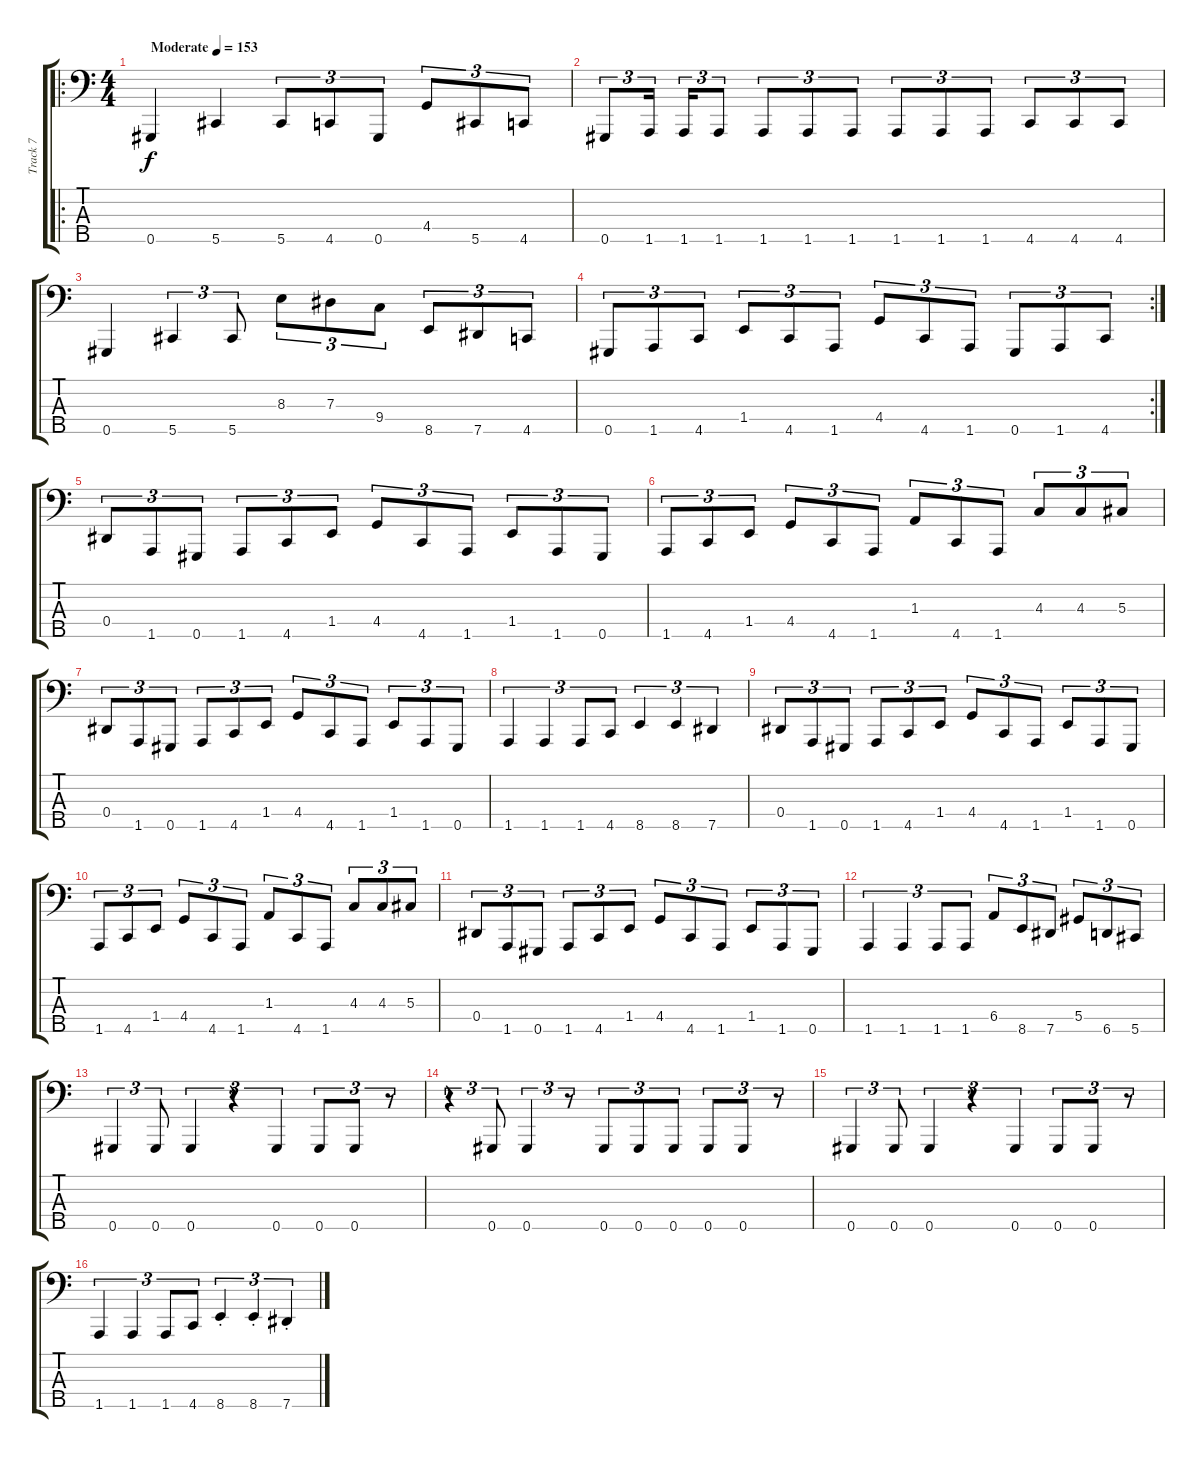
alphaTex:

\track ("Track 7" "Track 7") {instrument electricbassfinger}
\staff {score tabs}
\tuning (Gb2 Db2 Ab1 Eb1 Ab0) {hide}
\ro
\ts (4 4)
\tempo (153 "Moderate")
\clef f4
\ks c
0.5.4{dy f instrument electricbassfinger} 5.5.4 5.5.8{tu (3 2)} 4.5.8{tu (3 2)} 0.5.8{tu (3 2)} 4.4.8{tu (3 2)} 5.5.8{tu (3 2)} 4.5.8{tu (3 2)} |
0.5.8{tu (3 2)} 1.5.16{tu (3 2) beam splitsecondary} 1.5.16{tu (3 2)} 1.5.8{tu (3 2)} 1.5.8{tu (3 2)} 1.5.8{tu (3 2)} 1.5.8{tu (3 2)} 1.5.8{tu (3 2)} 1.5.8{tu (3 2)} 1.5.8{tu (3 2)} 4.5.8{tu (3 2)} 4.5.8{tu (3 2)} 4.5.8{tu (3 2)} |
0.5.4 5.5.4{tu (3 2)} 5.5.8{tu (3 2)} 8.3.8{tu (3 2)} 7.3.8{tu (3 2)} 9.4.8{tu (3 2)} 8.5.8{tu (3 2)} 7.5.8{tu (3 2)} 4.5.8{tu (3 2)} |
\rc 2
0.5.8{tu (3 2)} 1.5.8{tu (3 2)} 4.5.8{tu (3 2)} 1.4.8{tu (3 2)} 4.5.8{tu (3 2)} 1.5.8{tu (3 2)} 4.4.8{tu (3 2)} 4.5.8{tu (3 2)} 1.5.8{tu (3 2)} 0.5.8{tu (3 2)} 1.5.8{tu (3 2)} 4.5.8{tu (3 2)} |
0.4.8{tu (3 2)} 1.5.8{tu (3 2)} 0.5.8{tu (3 2)} 1.5.8{tu (3 2)} 4.5.8{tu (3 2)} 1.4.8{tu (3 2)} 4.4.8{tu (3 2)} 4.5.8{tu (3 2)} 1.5.8{tu (3 2)} 1.4.8{tu (3 2)} 1.5.8{tu (3 2)} 0.5.8{tu (3 2)} |
1.5.8{tu (3 2)} 4.5.8{tu (3 2)} 1.4.8{tu (3 2)} 4.4.8{tu (3 2)} 4.5.8{tu (3 2)} 1.5.8{tu (3 2)} 1.3.8{tu (3 2)} 4.5.8{tu (3 2)} 1.5.8{tu (3 2)} 4.3.8{tu (3 2)} 4.3.8{tu (3 2)} 5.3.8{tu (3 2)} |
0.4.8{tu (3 2)} 1.5.8{tu (3 2)} 0.5.8{tu (3 2)} 1.5.8{tu (3 2)} 4.5.8{tu (3 2)} 1.4.8{tu (3 2)} 4.4.8{tu (3 2)} 4.5.8{tu (3 2)} 1.5.8{tu (3 2)} 1.4.8{tu (3 2)} 1.5.8{tu (3 2)} 0.5.8{tu (3 2)} |
1.5.4{tu (3 2)} 1.5.4{tu (3 2)} 1.5.8{tu (3 2)} 4.5.8{tu (3 2)} 8.5.4{tu (3 2)} 8.5.4{tu (3 2)} 7.5.4{tu (3 2)} |
0.4.8{tu (3 2)} 1.5.8{tu (3 2)} 0.5.8{tu (3 2)} 1.5.8{tu (3 2)} 4.5.8{tu (3 2)} 1.4.8{tu (3 2)} 4.4.8{tu (3 2)} 4.5.8{tu (3 2)} 1.5.8{tu (3 2)} 1.4.8{tu (3 2)} 1.5.8{tu (3 2)} 0.5.8{tu (3 2)} |
1.5.8{tu (3 2)} 4.5.8{tu (3 2)} 1.4.8{tu (3 2)} 4.4.8{tu (3 2)} 4.5.8{tu (3 2)} 1.5.8{tu (3 2)} 1.3.8{tu (3 2)} 4.5.8{tu (3 2)} 1.5.8{tu (3 2)} 4.3.8{tu (3 2)} 4.3.8{tu (3 2)} 5.3.8{tu (3 2)} |
0.4.8{tu (3 2)} 1.5.8{tu (3 2)} 0.5.8{tu (3 2)} 1.5.8{tu (3 2)} 4.5.8{tu (3 2)} 1.4.8{tu (3 2)} 4.4.8{tu (3 2)} 4.5.8{tu (3 2)} 1.5.8{tu (3 2)} 1.4.8{tu (3 2)} 1.5.8{tu (3 2)} 0.5.8{tu (3 2)} |
1.5.4{tu (3 2)} 1.5.4{tu (3 2)} 1.5.8{tu (3 2)} 1.5.8{tu (3 2)} 6.4.8{tu (3 2)} 8.5.8{tu (3 2)} 7.5.8{tu (3 2)} 5.4.8{tu (3 2)} 6.5.8{tu (3 2)} 5.5.8{tu (3 2)} |
0.5.4{tu (3 2)} 0.5.8{tu (3 2)} 0.5.4{tu (3 2)} r.4{tu (3 2)} 0.5.4{tu (3 2)} 0.5.8{tu (3 2)} 0.5.8{tu (3 2)} r.8{tu (3 2)} |
r.4{tu (3 2)} 0.5.8{tu (3 2)} 0.5.4{tu (3 2)} r.8{tu (3 2)} 0.5.8{tu (3 2)} 0.5.8{tu (3 2)} 0.5.8{tu (3 2)} 0.5.8{tu (3 2)} 0.5.8{tu (3 2)} r.8{tu (3 2)} |
0.5.4{tu (3 2)} 0.5.8{tu (3 2)} 0.5.4{tu (3 2)} r.4{tu (3 2)} 0.5.4{tu (3 2)} 0.5.8{tu (3 2)} 0.5.8{tu (3 2)} r.8{tu (3 2)} |
1.5.4{tu (3 2)} 1.5.4{tu (3 2)} 1.5.8{tu (3 2)} 4.5.8{tu (3 2)} 8.5{st}.4{tu (3 2)} 8.5{st}.4{tu (3 2)} 7.5{st}.4{tu (3 2)}
